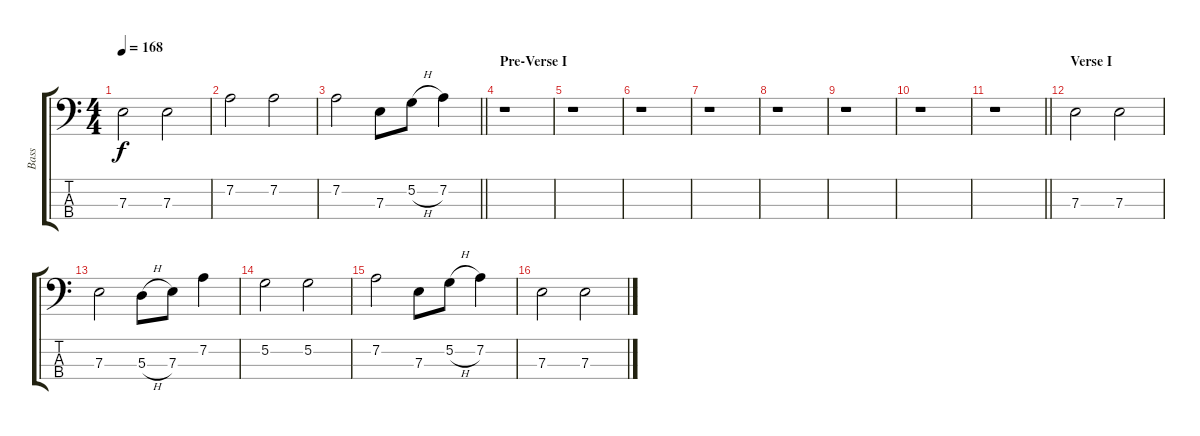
\track ("Bass" "Bass") {instrument electricbassfinger}
\staff {score tabs}
\tuning (G2 D2 A1 E1) {hide}
\ts (4 4)
\tempo 168
\clef f4
\ks c
7.3.2{dy f} 7.3.2 |
7.2.2 7.2.2 |
\barLineRight lightlight
7.2.2 7.3.8 5.2{h}.8 7.2.4 |
\section ("" "Pre-Verse I")
r.1 |
r.1 |
r.1 |
r.1 |
r.1 |
r.1 |
r.1 |
\barLineRight lightlight
r.1 |
\section ("" "Verse I")
7.3.2 7.3.2 |
7.3.2 5.3{h}.8 7.3.8 7.2.4 |
5.2.2 5.2.2 |
7.2.2 7.3.8 5.2{h}.8 7.2.4 |
7.3.2 7.3.2
